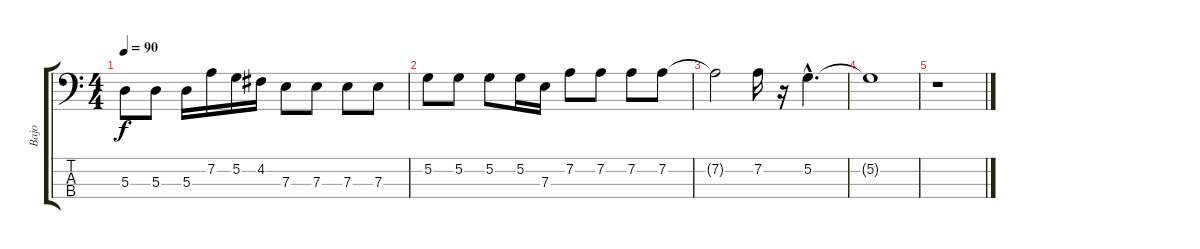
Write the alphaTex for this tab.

\track ("Bajo" "Bajo") {instrument electricbassfinger}
\staff {score tabs}
\tuning (G2 D2 A1 E1) {hide}
\ts (4 4)
\tempo 90
\clef f4
\ks c
5.3.8{dy f volume 16} 5.3.8 5.3.16 7.2.16 5.2.16 4.2.16 7.3.8 7.3.8 7.3.8 7.3.8 |
5.2.8 5.2.8 5.2.8 5.2.16 7.3.16 7.2.8 7.2.8 7.2.8 7.2.8 |
7.2{t}.2 7.2.16 r.16 5.2{hac}.4{d} |
5.2{t}.1 |
r.1
